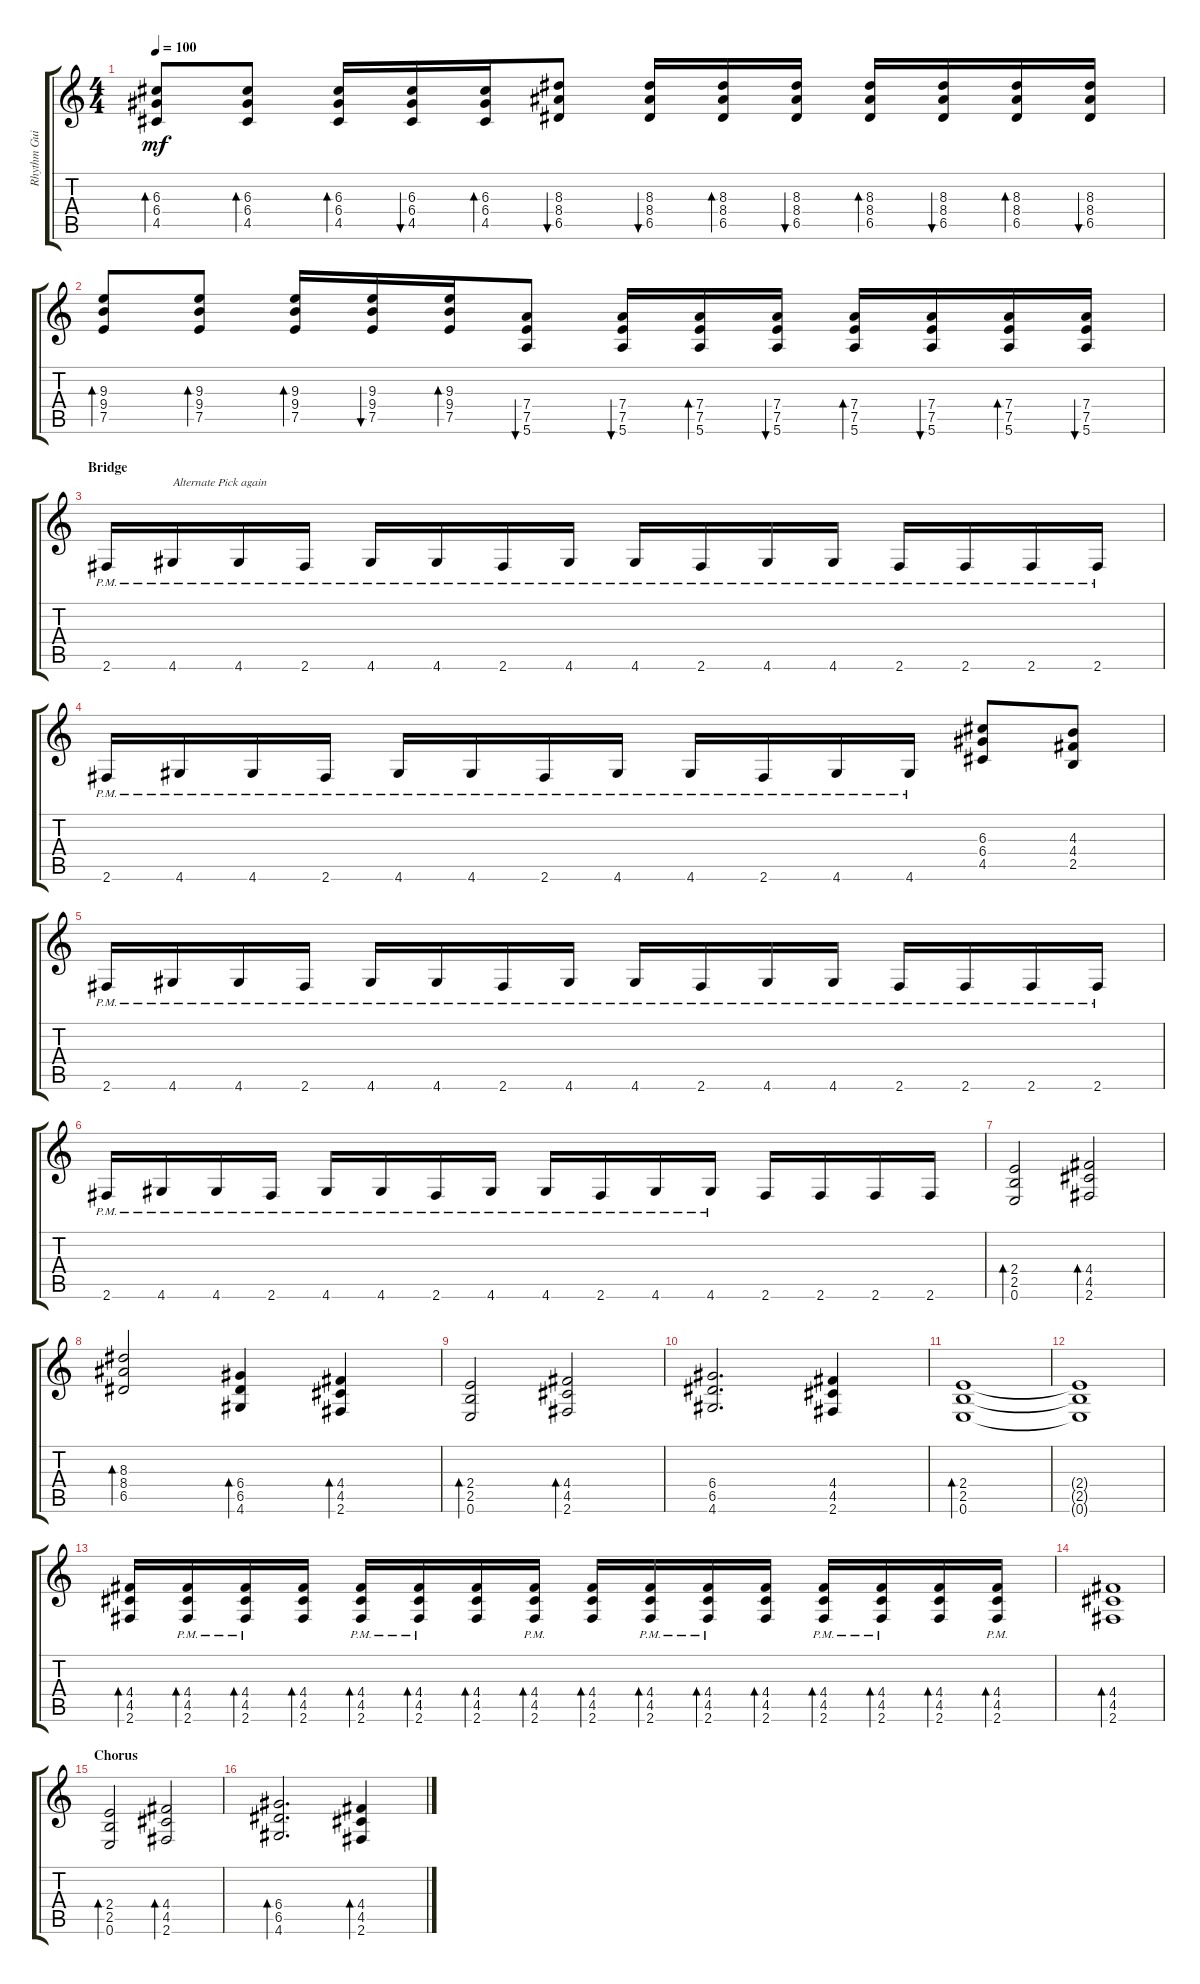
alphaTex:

\track ("Rhythm Guitar" "Rhythm Gui") {instrument distortionguitar}
\staff {score tabs}
\tuning (E4 B3 G3 D3 A2 E2) {hide}
\ts (4 4)
\tempo 100
\clef g2
\ks c
(6.3 6.4 4.5).8{bd 30 dy mf} (6.3 6.4 4.5).8{bd 30} (6.3 6.4 4.5).16{bd 30} (6.3 6.4 4.5).16{bu 30} (6.3 6.4 4.5).16{bd 30} (8.3 8.4 6.5).8{bu 30} (8.3 8.4 6.5).16{bu 30} (8.3 8.4 6.5).16{bd 30} (8.3 8.4 6.5).16{bu 30} (8.3 8.4 6.5).16{bd 30} (8.3 8.4 6.5).16{bu 30} (8.3 8.4 6.5).16{bd 30} (8.3 8.4 6.5).16{bu 30} |
(9.3 9.4 7.5).8{bd 30} (9.3 9.4 7.5).8{bd 30} (9.3 9.4 7.5).16{bd 30} (9.3 9.4 7.5).16{bu 30} (9.3 9.4 7.5).16{bd 30} (7.4 7.5 5.6).8{bu 30} (7.4 7.5 5.6).16{bu 30} (7.4 7.5 5.6).16{bd 30} (7.4 7.5 5.6).16{bu 30} (7.4 7.5 5.6).16{bd 30} (7.4 7.5 5.6).16{bu 30} (7.4 7.5 5.6).16{bd 30} (7.4 7.5 5.6).16{bu 30} |
\section ("" "Bridge")
2.6{pm}.16 4.6{pm}.16{txt "Alternate Pick again"} 4.6{pm}.16 2.6{pm}.16 4.6{pm}.16 4.6{pm}.16 2.6{pm}.16 4.6{pm}.16 4.6{pm}.16 2.6{pm}.16 4.6{pm}.16 4.6{pm}.16 2.6{pm}.16 2.6{pm}.16 2.6{pm}.16 2.6{pm}.16 |
2.6{pm}.16 4.6{pm}.16 4.6{pm}.16 2.6{pm}.16 4.6{pm}.16 4.6{pm}.16 2.6{pm}.16 4.6{pm}.16 4.6{pm}.16 2.6{pm}.16 4.6{pm}.16 4.6{pm}.16 (6.3 6.4 4.5).8 (4.3 4.4 2.5).8 |
2.6{pm}.16 4.6{pm}.16 4.6{pm}.16 2.6{pm}.16 4.6{pm}.16 4.6{pm}.16 2.6{pm}.16 4.6{pm}.16 4.6{pm}.16 2.6{pm}.16 4.6{pm}.16 4.6{pm}.16 2.6{pm}.16 2.6{pm}.16 2.6{pm}.16 2.6{pm}.16 |
2.6{pm}.16 4.6{pm}.16 4.6{pm}.16 2.6{pm}.16 4.6{pm}.16 4.6{pm}.16 2.6{pm}.16 4.6{pm}.16 4.6{pm}.16 2.6{pm}.16 4.6{pm}.16 4.6{pm}.16 2.6.16 2.6.16 2.6.16 2.6.16 |
(2.4 2.5 0.6).2{bd 30} (4.4 4.5 2.6).2{bd 30} |
(8.3 8.4 6.5).2{bd 30} (6.4 6.5 4.6).4{bd 30} (4.4 4.5 2.6).4{bd 30} |
(2.4 2.5 0.6).2{bd 30} (4.4 4.5 2.6).2{bd 30} |
(6.4 6.5 4.6).2{d} (4.4 4.5 2.6).4 |
(2.4 2.5 0.6).1{bd 30} |
(2.4{t} 2.5{t} 0.6{t}).1 |
(4.4 4.5 2.6).16{bd 30} (4.4{pm} 4.5{pm} 2.6{pm}).16{bd 30} (4.4{pm} 4.5{pm} 2.6{pm}).16{bd 30} (4.4 4.5 2.6).16{bd 30} (4.4{pm} 4.5{pm} 2.6{pm}).16{bd 30} (4.4{pm} 4.5{pm} 2.6{pm}).16{bd 30} (4.4 4.5 2.6).16{bd 30} (4.4{pm} 4.5{pm} 2.6{pm}).16{bd 30} (4.4 4.5 2.6).16{bd 30} (4.4{pm} 4.5{pm} 2.6{pm}).16{bd 30} (4.4{pm} 4.5{pm} 2.6{pm}).16{bd 30} (4.4 4.5 2.6).16{bd 30} (4.4{pm} 4.5{pm} 2.6{pm}).16{bd 30} (4.4{pm} 4.5{pm} 2.6{pm}).16{bd 30} (4.4 4.5 2.6).16{bd 30} (4.4{pm} 4.5{pm} 2.6{pm}).16{bd 30} |
(4.4 4.5 2.6).1{bd 30} |
\section ("" "Chorus")
(2.4 2.5 0.6).2{bd 30} (4.4 4.5 2.6).2{bd 30} |
(6.4 6.5 4.6).2{d bd 30} (4.4 4.5 2.6).4{bd 30}
